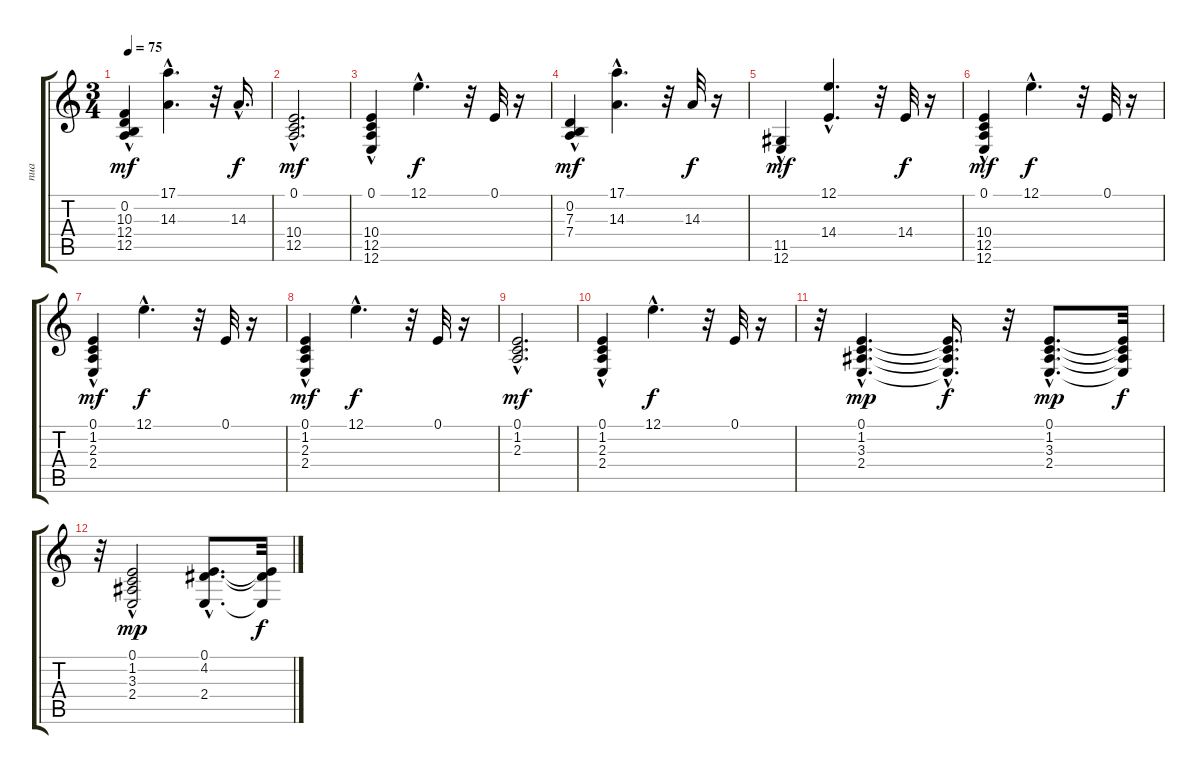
\track ("пиа" "пиа") {instrument electricpiano1}
\staff {score tabs}
\tuning (E4 B3 G3 D3 A2 E2) {hide}
\ts (3 4)
\tempo 75
\clef g2
\ks c
(0.2{hac} 10.3 12.4{hac} 12.5{hac}).4{dy mf volume 7} (17.1{hac} 14.3{hac}).4{d volume 10} r.32 14.3{hac}.16{d dy f volume 10} |
(0.1{hac} 10.4{hac} 12.5{hac}).2{d dy mf} |
(0.1 10.4{hac} 12.5{hac} 12.6{hac}).4{volume 10} 12.1{hac}.4{d dy f} r.32 0.1.32 r.16 |
(0.2 7.3 7.4{hac}).4{dy mf} (17.1{hac} 14.3{hac}).4{d volume 9} r.32 14.3.32{dy f volume 0} r.16 |
(11.5{hac} 12.6{hac}).4{dy mf} (12.1{hac} 14.4{hac}).4{d} r.32 14.4.32{dy f} r.16 |
(0.1 10.4{hac} 12.5{hac} 12.6{hac}).4{dy mf} 12.1{hac}.4{d dy f} r.32 0.1.32 r.16 |
(0.1 1.2{hac} 2.3{hac} 2.4{hac}).4{dy mf} 12.1{hac}.4{d dy f} r.32 0.1.32 r.16 |
(0.1 1.2{hac} 2.3{hac} 2.4{hac}).4{dy mf} 12.1{hac}.4{d dy f} r.32 0.1.32 r.16 |
(0.1{hac} 1.2{hac} 2.3{hac}).2{d dy mf} |
(0.1 1.2{hac} 2.3{hac} 2.4{hac}).4 12.1{hac}.4{d dy f} r.32 0.1.32 r.16 |
r.32 (0.1{hac} 1.2{hac} 3.3{hac} 2.4{hac}).4{d dy mp} (0.1{hac t} 1.2{hac t} 3.3{hac t} 2.4{hac t}).16{d dy f} r.32 (0.1{hac} 1.2{hac} 3.3{hac} 2.4{hac}).8{d dy mp} (0.1{t} 1.2{t} 3.3{t} 2.4{t}).32{dy f} |
r.32 (0.1{hac} 1.2 3.3{hac} 2.4{hac}).2{dy mp} (0.1{hac} 4.2{hac} 2.4{hac}).8{d} (0.1{t} 4.2{t} 2.4{t}).32{dy f}
